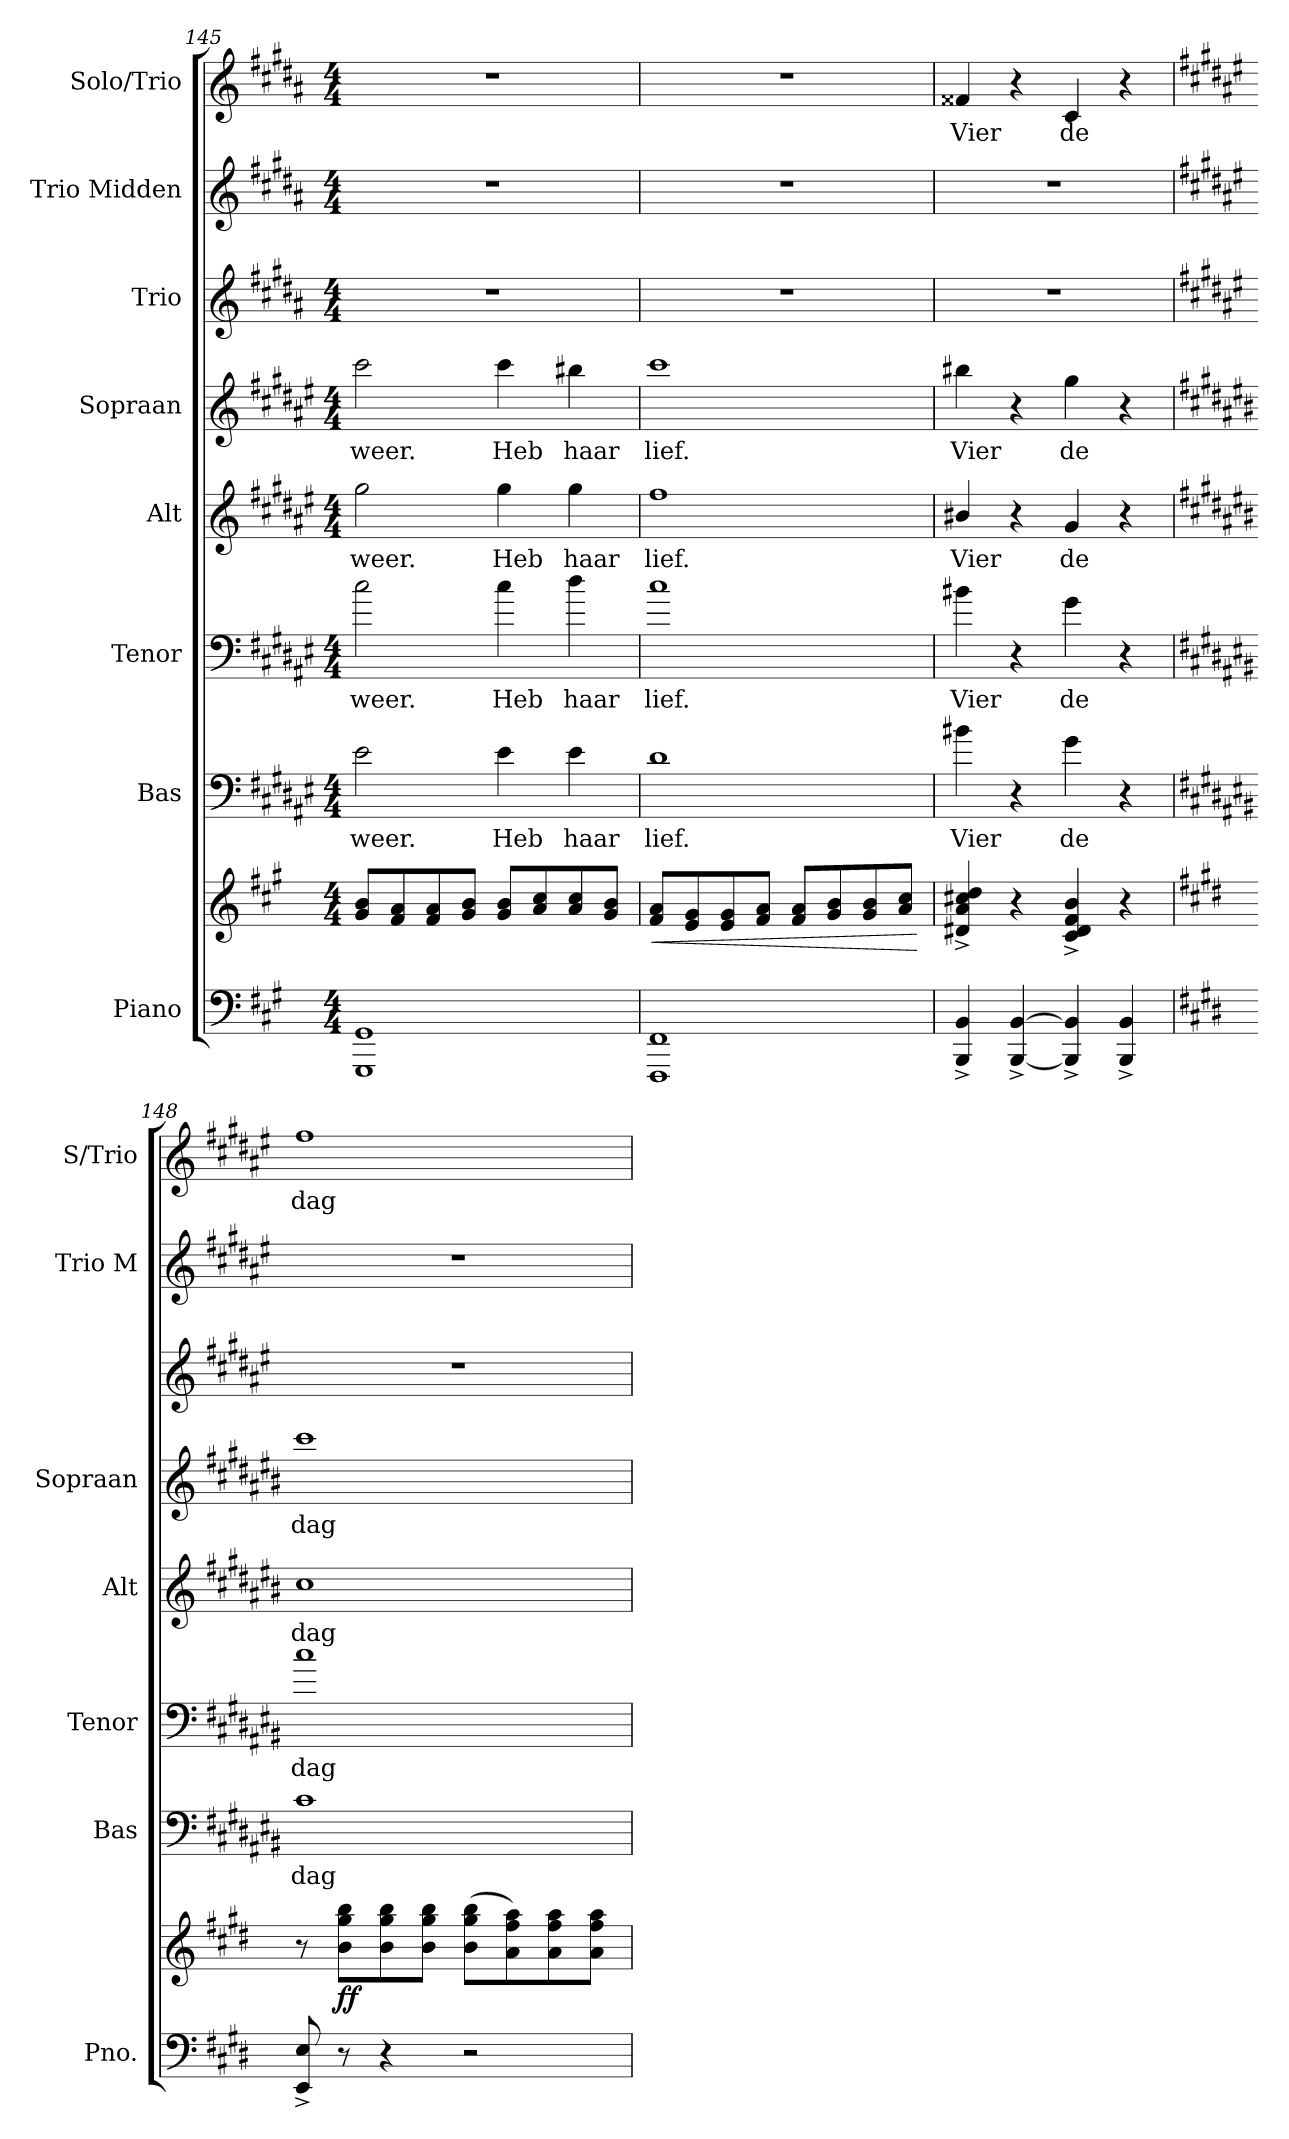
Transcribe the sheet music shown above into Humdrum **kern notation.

**kern	**kern	**dynam	**kern	**text	**kern	**text	**kern	**text	**kern	**text	**kern	**kern	**kern	**text
*part8	*part8	*part8	*part7	*part7	*part6	*part6	*part5	*part5	*part4	*part4	*part3	*part2	*part1	*part1
*staff9	*staff8	*staff8/9	*staff7	*staff7	*staff6	*staff6	*staff5	*staff5	*staff4	*staff4	*staff3	*staff2	*staff1	*staff1
*I"Piano	*	*	*I"Bas	*	*I"Tenor	*	*I"Alt	*	*I"Sopraan	*	*I"Trio	*I"Trio Midden	*I"Solo/Trio	*
*I'Pno.	*	*	*I'Bas	*	*I'Tenor	*	*I'Alt	*	*I'Sopraan	*	*	*I'Trio M	*I'S/Trio	*
*clefF4	*clefG2	*	*clefF4	*	*clefF4	*	*clefG2	*	*clefG2	*	*clefG2	*clefG2	*clefG2	*
*	*	*	*ITrd5c9	*	*ITrd5c9	*	*ITrd5c9	*	*ITrd5c9	*	*ITrd1c2	*ITrd1c2	*ITrd1c2	*
*k[f#c#g#]	*k[f#c#g#]	*	*k[f#c#g#]	*	*k[f#c#g#]	*	*k[f#c#g#]	*	*k[f#c#g#]	*	*k[f#c#g#]	*k[f#c#g#]	*k[f#c#g#]	*
*M4/4	*M4/4	*	*M4/4	*	*M4/4	*	*M4/4	*	*M4/4	*	*M4/4	*M4/4	*M4/4	*
=145	=145	=145	=145	=145	=145	=145	=145	=145	=145	=145	=145	=145	=145	=145
!	!	!	!	!LO:LY:b	!	!LO:LY:b	!	!LO:LY:b	!	!LO:LY:b	!	!	!	!
1GGG# 1GG#	8g#/ 8b/L	.	2G#\	weer.	2e\	weer.	2b\	weer.	2ee\	weer.	1r	1r	1r	.
.	8f#/ 8a/	.	.	.	.	.	.	.	.	.	.	.	.	.
.	8f#/ 8a/	.	.	.	.	.	.	.	.	.	.	.	.	.
.	8g#/ 8b/J	.	.	.	.	.	.	.	.	.	.	.	.	.
!	!	!	!	!LO:LY:b	!	!LO:LY:b	!	!LO:LY:b	!	!LO:LY:b	!	!	!	!
.	8g#/ 8b/L	.	4G#\	Heb	4e\	Heb	4b\	Heb	4ee\	Heb	.	.	.	.
.	8a/ 8cc#/	.	.	.	.	.	.	.	.	.	.	.	.	.
!	!	!	!	!LO:LY:b	!	!LO:LY:b	!	!LO:LY:b	!	!LO:LY:b	!	!	!	!
.	8a/ 8cc#/	.	4G#\	haar	4f#\	haar	4b\	haar	4dd#X\	haar	.	.	.	.
.	8g#/ 8b/J	.	.	.	.	.	.	.	.	.	.	.	.	.
=146	=146	=146	=146	=146	=146	=146	=146	=146	=146	=146	=146	=146	=146	=146
!	!	!LO:HP:b	!	!LO:LY:b	!	!LO:LY:b	!	!LO:LY:b	!	!LO:LY:b	!	!	!	!
1FFF# 1FF#	8f#/ 8a/L	<	1F#	lief.	1e	lief.	1a	lief.	1ee	lief.	1r	1r	1r	.
.	8e/ 8g#/	.	.	.	.	.	.	.	.	.	.	.	.	.
.	8e/ 8g#/	.	.	.	.	.	.	.	.	.	.	.	.	.
.	8f#/ 8a/J	.	.	.	.	.	.	.	.	.	.	.	.	.
.	8f#/ 8a/L	.	.	.	.	.	.	.	.	.	.	.	.	.
.	8g#/ 8b/	.	.	.	.	.	.	.	.	.	.	.	.	.
.	8g#/ 8b/	.	.	.	.	.	.	.	.	.	.	.	.	.
.	8a/ 8cc#/J	.	.	.	.	.	.	.	.	.	.	.	.	.
.	.	[	.	.	.	.	.	.	.	.	.	.	.	.
!!LO:PB:g=z
=147	=147	=147	=147	=147	=147	=147	=147	=147	=147	=147	=147	=147	=147	=147
!	!	!	!	!LO:LY:b	!	!LO:LY:b	!	!LO:LY:b	!	!LO:LY:b	!	!	!	!LO:LY:b
4BBB/^ 4BB/^	4d#X/^ 4a/^ 4cc#X/^ 4dd/^	.	4d#X\	Vier	4d#X\	Vier	4d#X/	Vier	4dd#X\	Vier	1r	1r	4e#X/	Vier
[4BBB/^ [4BB/^	4r	.	4r	.	4r	.	4r	.	4r	.	.	.	4r	.
!	!	!	!	!LO:LY:b	!	!LO:LY:b	!	!LO:LY:b	!	!LO:LY:b	!	!	!	!LO:LY:b
4BBB/]^ 4BB/]^	4c#/^ 4d#/^ 4f#/^ 4b/^	.	4B\	de	4B\	de	4B/	de	4b\	de	.	.	4B/	de
4BBB/^ 4BB/^	4r	.	4r	.	4r	.	4r	.	4r	.	.	.	4r	.
=148	=148	=148	=148	=148	=148	=148	=148	=148	=148	=148	=148	=148	=148	=148
*k[f#c#g#d#]	*k[f#c#g#d#]	*	*k[f#c#g#d#]	*	*k[f#c#g#d#]	*	*k[f#c#g#d#]	*	*k[f#c#g#d#]	*	*k[f#c#g#d#]	*k[f#c#g#d#]	*k[f#c#g#d#]	*
!	!	!	!	!LO:LY:b	!	!LO:LY:b	!	!LO:LY:b	!	!LO:LY:b	!	!	!	!LO:LY:b
8EE/^ 8E/^	8r	.	1E	dag	1e	dag	1e	dag	1ee	dag	1r	1r	1ee	dag
!	!	!LO:DY:b	!	!	!	!	!	!	!	!	!	!	!	!
8r	8b\ 8gg#\ 8bb\L	ff	.	.	.	.	.	.	.	.	.	.	.	.
4r	8b\ 8gg#\ 8bb\	.	.	.	.	.	.	.	.	.	.	.	.	.
.	8b\ 8gg#\ 8bb\J	.	.	.	.	.	.	.	.	.	.	.	.	.
2r	(>8b\ 8gg#\ 8bb\L	.	.	.	.	.	.	.	.	.	.	.	.	.
.	8a\ 8ff#\ 8aa\)	.	.	.	.	.	.	.	.	.	.	.	.	.
.	8a\ 8ff#\ 8aa\	.	.	.	.	.	.	.	.	.	.	.	.	.
.	8a\ 8ff#\ 8aa\J	.	.	.	.	.	.	.	.	.	.	.	.	.
=	=	=	=	=	=	=	=	=	=	=	=	=	=	=
*-	*-	*-	*-	*-	*-	*-	*-	*-	*-	*-	*-	*-	*-	*-
